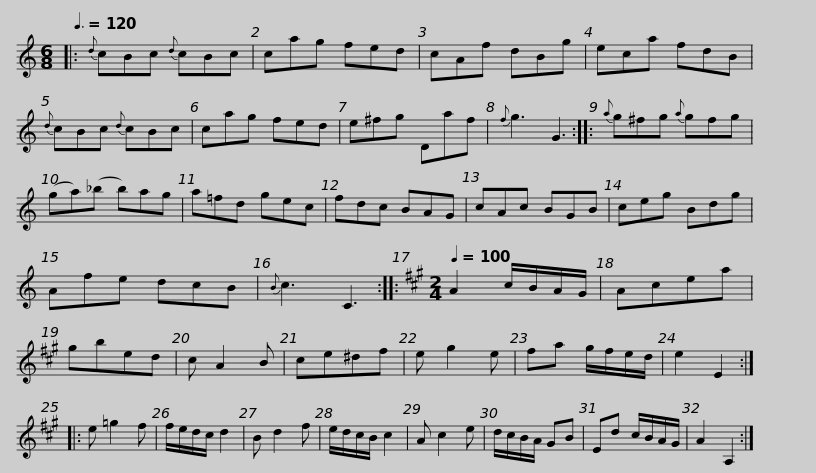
X:1
L:1/8
Q:3/8=120
M:6/8
I:linebreak $
K:C
V:1 treble
V:1
|:{d} cBc{d} cBc | cag fed | cAf dBg | eca fdB |{d} cBc{d} cBc | %5
 cag fed |$ e^fg Daf |{f} g3 G3 ::{a} g^fg{a} gfg | (ga)(_b b)ag | %10
 a=fd gec | fdc BAG | cAc BGB |$ ceg Bdg | Afe dcB | %15
{B} c3 C3 ::[K:A][M:2/4][Q:1/4=100] A2 c/B/A/G/ | Acea | gbed | c A2 B | %20
 ce^df | e g2 e |$ fa g/f/e/d/ | e2 E2 :: e =g2 f | %25
 f/e/d/c/ d2 | B d2 f | e/d/c/B/ c2 | A c2 e | d/c/B/A/ GB | %30
 Ed c/B/A/G/ | A2 A,2 :| %32
